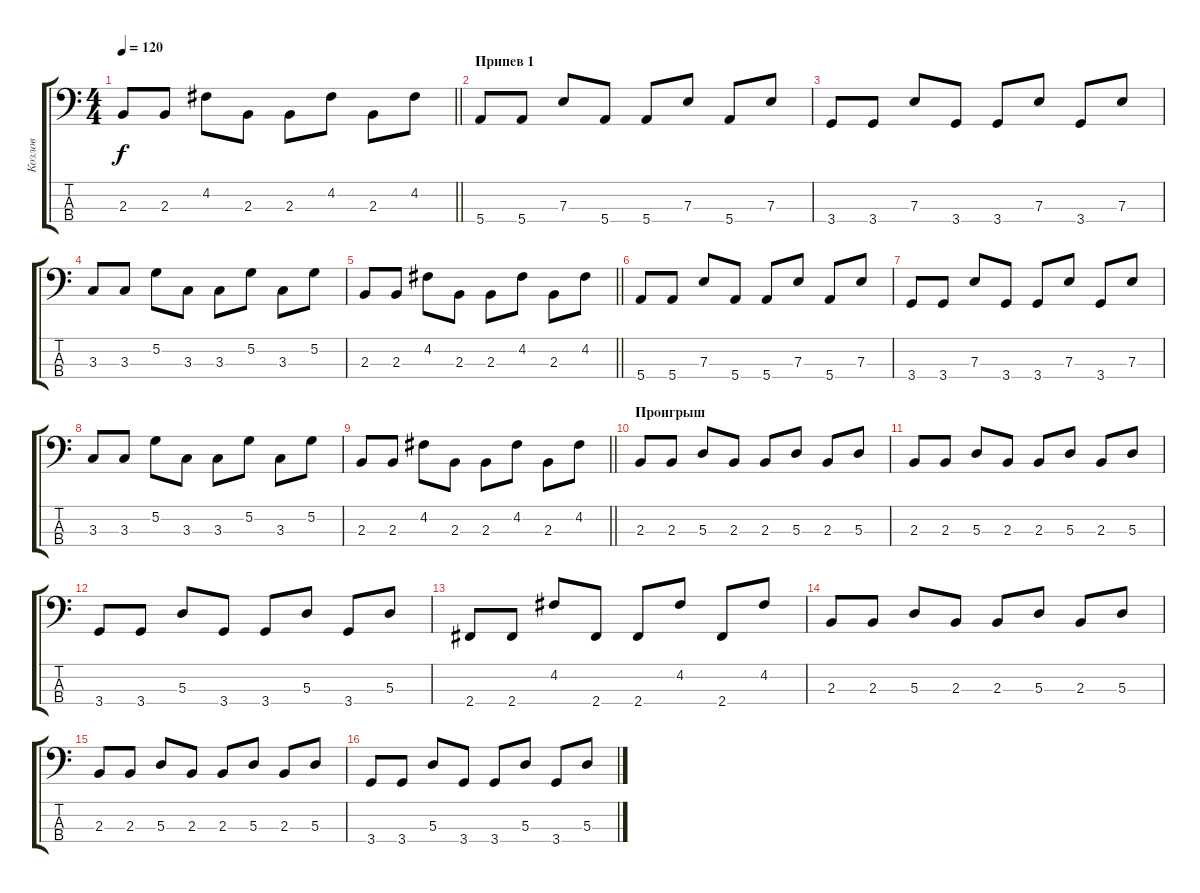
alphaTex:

\track ("Козлов" "Козлов") {instrument synthbass1}
\staff {score tabs}
\tuning (G2 D2 A1 E1) {hide}
\ts (4 4)
\tempo 120
\clef f4
\barLineRight lightlight
\ks c
2.3.8{dy f} 2.3.8 4.2.8 2.3.8 2.3.8 4.2.8 2.3.8 4.2.8 |
\section ("" "Припев 1")
5.4.8 5.4.8 7.3.8 5.4.8 5.4.8 7.3.8 5.4.8 7.3.8 |
3.4.8 3.4.8 7.3.8 3.4.8 3.4.8 7.3.8 3.4.8 7.3.8 |
3.3.8 3.3.8 5.2.8 3.3.8 3.3.8 5.2.8 3.3.8 5.2.8 |
\barLineRight lightlight
2.3.8 2.3.8 4.2.8 2.3.8 2.3.8 4.2.8 2.3.8 4.2.8 |
5.4.8 5.4.8 7.3.8 5.4.8 5.4.8 7.3.8 5.4.8 7.3.8 |
3.4.8 3.4.8 7.3.8 3.4.8 3.4.8 7.3.8 3.4.8 7.3.8 |
3.3.8 3.3.8 5.2.8 3.3.8 3.3.8 5.2.8 3.3.8 5.2.8 |
\barLineRight lightlight
2.3.8 2.3.8 4.2.8 2.3.8 2.3.8 4.2.8 2.3.8 4.2.8 |
\section ("" "Проигрыш")
2.3.8 2.3.8 5.3.8 2.3.8 2.3.8 5.3.8 2.3.8 5.3.8 |
2.3.8 2.3.8 5.3.8 2.3.8 2.3.8 5.3.8 2.3.8 5.3.8 |
3.4.8 3.4.8 5.3.8 3.4.8 3.4.8 5.3.8 3.4.8 5.3.8 |
2.4.8 2.4.8 4.2.8 2.4.8 2.4.8 4.2.8 2.4.8 4.2.8 |
2.3.8 2.3.8 5.3.8 2.3.8 2.3.8 5.3.8 2.3.8 5.3.8 |
2.3.8 2.3.8 5.3.8 2.3.8 2.3.8 5.3.8 2.3.8 5.3.8 |
3.4.8 3.4.8 5.3.8 3.4.8 3.4.8 5.3.8 3.4.8 5.3.8
